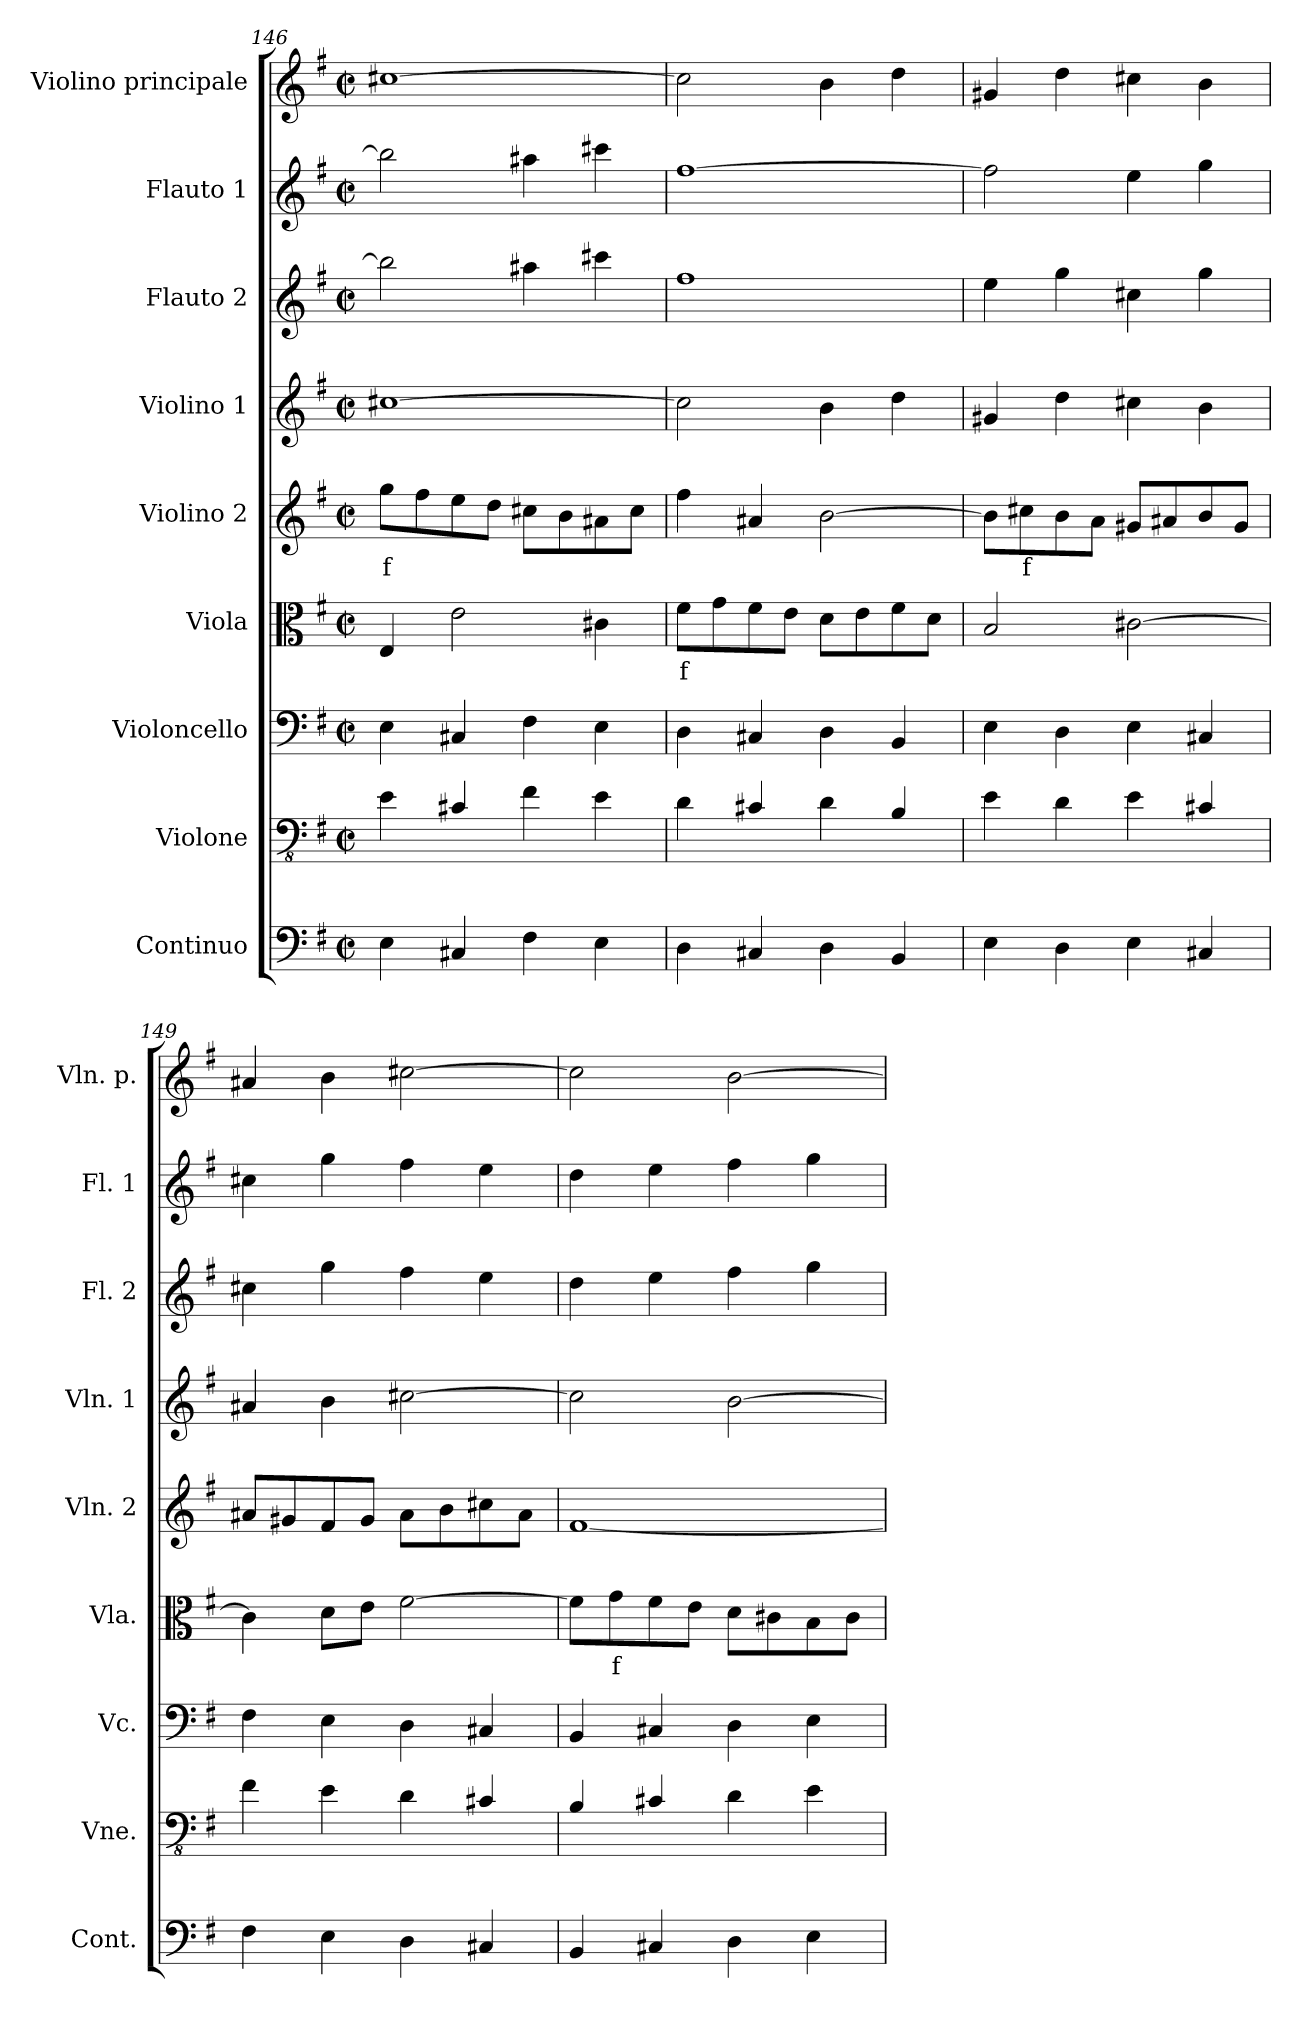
**kern	**kern	**kern	**kern	**text	**kern	**text	**kern	**kern	**kern	**kern
*part9	*part8	*part7	*part6	*part6	*part5	*part5	*part4	*part3	*part2	*part1
*staff9	*staff8	*staff7	*staff6	*staff6	*staff5	*staff5	*staff4	*staff3	*staff2	*staff1
*I"Continuo	*I"Violone	*I"Violoncello	*I"Viola	*	*I"Violino 2	*	*I"Violino 1	*I"Flauto 2	*I"Flauto 1	*I"Violino principale
*I'Cont.	*I'Vne.	*I'Vc.	*I'Vla.	*	*I'Vln. 2	*	*I'Vln. 1	*I'Fl. 2	*I'Fl. 1	*I'Vln. p.
*clefF4	*clefFv4	*clefF4	*clefC3	*	*clefG2	*	*clefG2	*clefG2	*clefG2	*clefG2
*	*ITrd7c12	*	*	*	*	*	*	*	*	*
*k[f#]	*k[f#]	*k[f#]	*k[f#]	*	*k[f#]	*	*k[f#]	*k[f#]	*k[f#]	*k[f#]
*M2/2	*M2/2	*M2/2	*M2/2	*	*M2/2	*	*M2/2	*M2/2	*M2/2	*M2/2
*met(c|)	*met(c|)	*met(c|)	*met(c|)	*	*met(c|)	*	*met(c|)	*met(c|)	*met(c|)	*met(c|)
=146	=146	=146	=146	=146	=146	=146	=146	=146	=146	=146
!	!	!	!	!	!	!LO:LY:color=#FF0000	!	!	!	!
4E\	4EE\	4E\	4E/	.	8gg\L	f	[1cc#X	2bb\]	2bb\]	[1cc#X
.	.	.	.	.	8ff#\	.	.	.	.	.
4C#X/	4CC#X/	4C#X/	2e\	.	8ee\	.	.	.	.	.
.	.	.	.	.	8dd\J	.	.	.	.	.
4F#\	4FF#\	4F#\	.	.	8cc#X\L	.	.	4aa#X\	4aa#X\	.
.	.	.	.	.	8b\	.	.	.	.	.
4E\	4EE\	4E\	4c#X\	.	8a#X\	.	.	4ccc#X\	4ccc#X\	.
.	.	.	.	.	8cc#\J	.	.	.	.	.
=147	=147	=147	=147	=147	=147	=147	=147	=147	=147	=147
!	!	!	!	!LO:LY:color=#FF0000	!	!	!	!	!	!
4D\	4DD\	4D\	8f#\L	f	4ff#\	.	2cc#\]	1ff#	[1ff#	2cc#\]
.	.	.	8g\	.	.	.	.	.	.	.
4C#X/	4CC#X/	4C#X/	8f#\	.	4a#X/	.	.	.	.	.
.	.	.	8e\J	.	.	.	.	.	.	.
4D\	4DD\	4D\	8d\L	.	[2b\	.	4b\	.	.	4b\
.	.	.	8e\	.	.	.	.	.	.	.
4BB/	4BBB/	4BB/	8f#\	.	.	.	4dd\	.	.	4dd\
.	.	.	8d\J	.	.	.	.	.	.	.
=148	=148	=148	=148	=148	=148	=148	=148	=148	=148	=148
4E\	4EE\	4E\	2B/	.	8b\L]	.	4g#X/	4ee\	2ff#\]	4g#X/
!	!	!	!	!	!	!LO:LY:color=#FF0000	!	!	!	!
.	.	.	.	.	8cc#X\	f	.	.	.	.
4D\	4DD\	4D\	.	.	8b\	.	4dd\	4gg\	.	4dd\
.	.	.	.	.	8a\J	.	.	.	.	.
4E\	4EE\	4E\	[2c#X\	.	8g#X/L	.	4cc#X\	4cc#X\	4ee\	4cc#X\
.	.	.	.	.	8a#X/	.	.	.	.	.
4C#X/	4CC#X/	4C#X/	.	.	8b/	.	4b\	4gg\	4gg\	4b\
.	.	.	.	.	8g#/J	.	.	.	.	.
=149	=149	=149	=149	=149	=149	=149	=149	=149	=149	=149
4F#\	4FF#\	4F#\	4c#\]	.	8a#X/L	.	4a#X/	4cc#X\	4cc#X\	4a#X/
.	.	.	.	.	8g#X/	.	.	.	.	.
4E\	4EE\	4E\	8d\L	.	8f#/	.	4b\	4gg\	4gg\	4b\
.	.	.	8e\J	.	8g#/J	.	.	.	.	.
4D\	4DD\	4D\	[2f#\	.	8a#\L	.	[2cc#X\	4ff#\	4ff#\	[2cc#X\
.	.	.	.	.	8b\	.	.	.	.	.
4C#X/	4CC#X/	4C#X/	.	.	8cc#X\	.	.	4ee\	4ee\	.
.	.	.	.	.	8a#\J	.	.	.	.	.
=150	=150	=150	=150	=150	=150	=150	=150	=150	=150	=150
4BB/	4BBB/	4BB/	8f#\L]	.	[1f#	.	2cc#\]	4dd\	4dd\	2cc#\]
!	!	!	!	!LO:LY:color=#FF0000	!	!	!	!	!	!
.	.	.	8g\	f	.	.	.	.	.	.
4C#X/	4CC#X/	4C#X/	8f#\	.	.	.	.	4ee\	4ee\	.
.	.	.	8e\J	.	.	.	.	.	.	.
4D\	4DD\	4D\	8d\L	.	.	.	[2b\	4ff#\	4ff#\	[2b\
.	.	.	8c#X\	.	.	.	.	.	.	.
4E\	4EE\	4E\	8B\	.	.	.	.	4gg\	4gg\	.
.	.	.	8c#\J	.	.	.	.	.	.	.
=	=	=	=	=	=	=	=	=	=	=
*-	*-	*-	*-	*-	*-	*-	*-	*-	*-	*-
